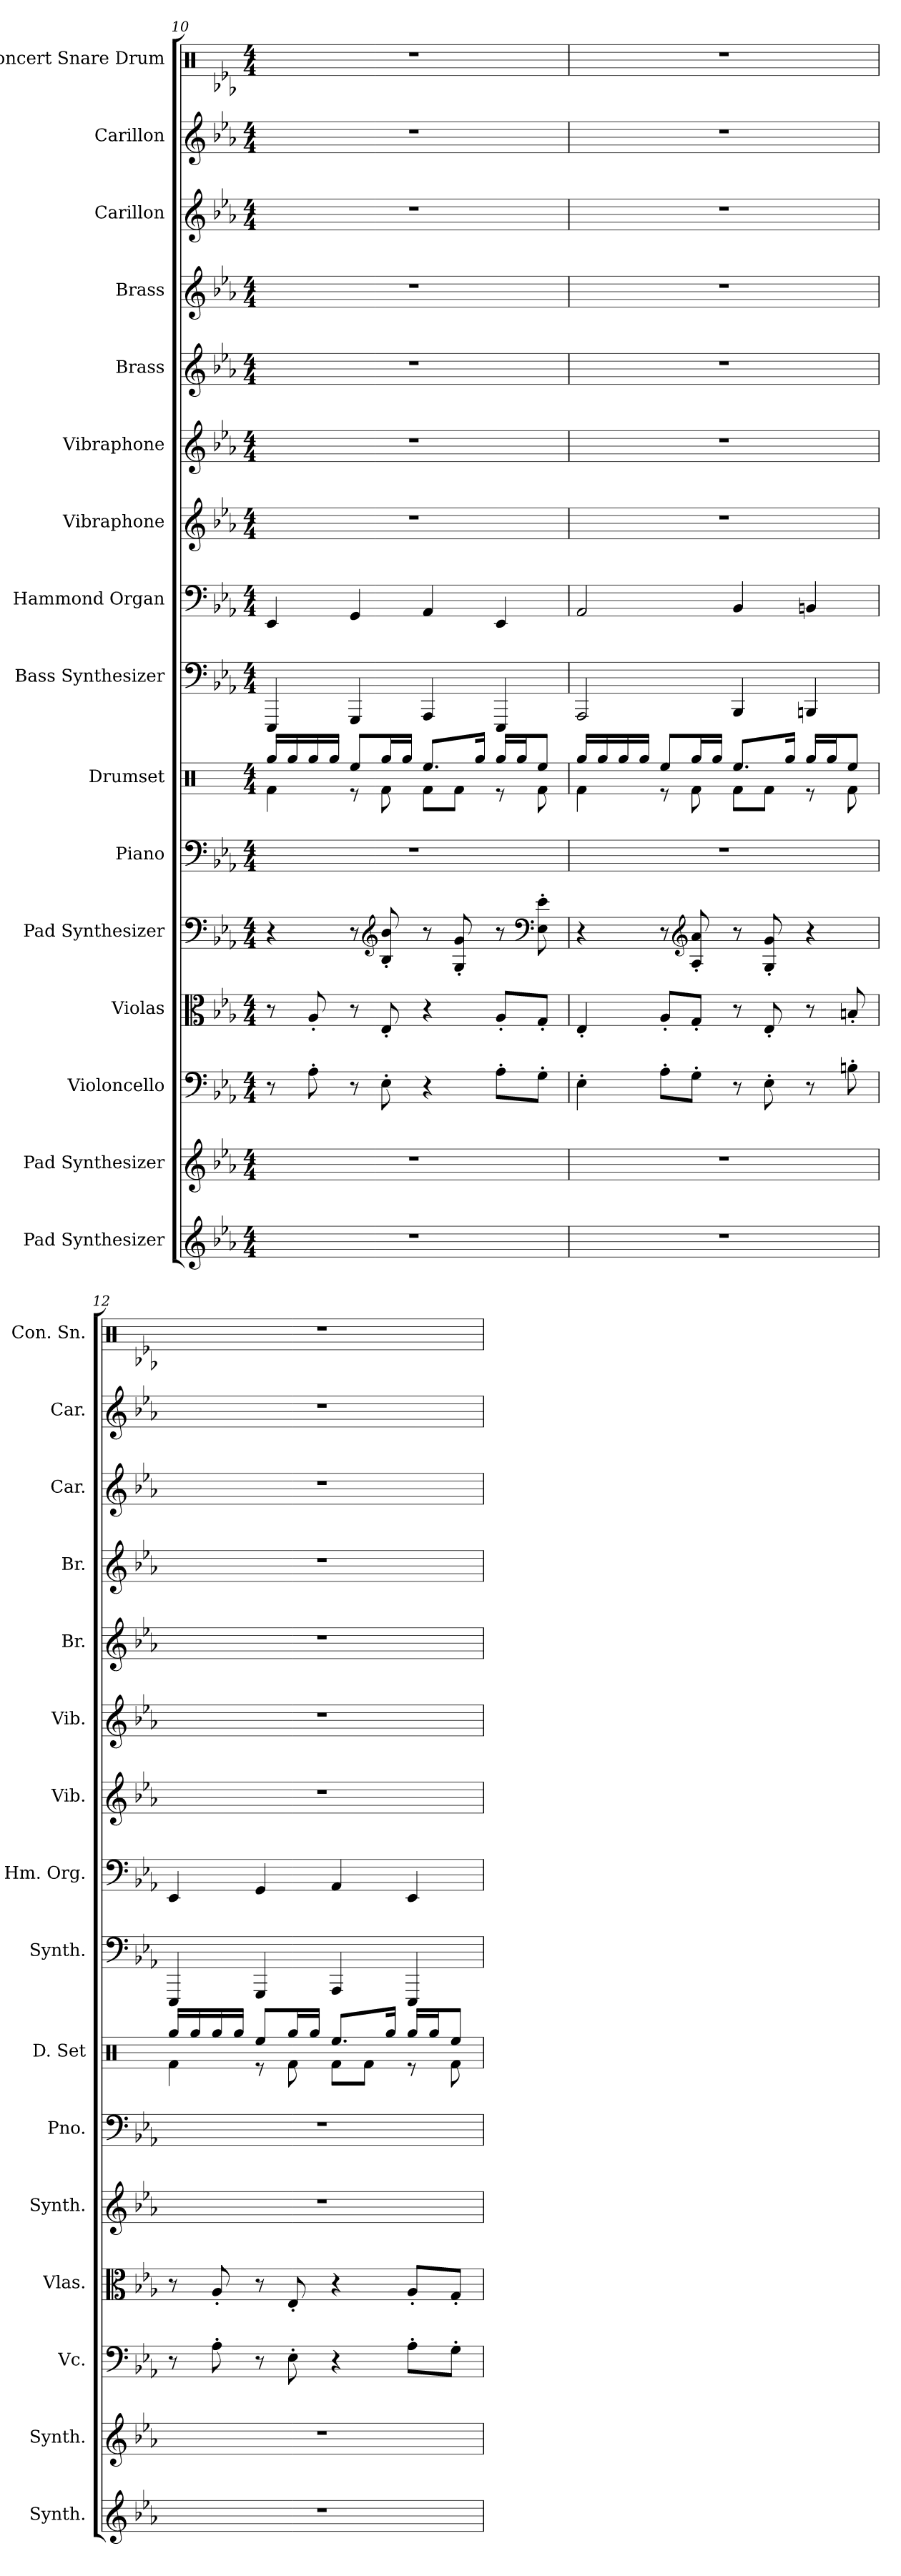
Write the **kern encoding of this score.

**kern	**kern	**kern	**kern	**kern	**kern	**kern	**kern	**kern	**kern	**kern	**kern	**kern	**kern	**kern	**kern
*part16	*part15	*part14	*part13	*part12	*part11	*part10	*part9	*part8	*part7	*part6	*part5	*part4	*part3	*part2	*part1
*staff16	*staff15	*staff14	*staff13	*staff12	*staff11	*staff10	*staff9	*staff8	*staff7	*staff6	*staff5	*staff4	*staff3	*staff2	*staff1
*I"Pad Synthesizer	*I"Pad Synthesizer	*I"Violoncello	*I"Violas	*I"Pad Synthesizer	*I"Piano	*I"Drumset	*I"Bass Synthesizer	*I"Hammond Organ	*I"Vibraphone	*I"Vibraphone	*I"Brass	*I"Brass	*I"Carillon	*I"Carillon	*I"Concert Snare Drum
*I'Synth.	*I'Synth.	*I'Vc.	*I'Vlas.	*I'Synth.	*I'Pno.	*I'D. Set	*I'Synth.	*I'Hm. Org.	*I'Vib.	*I'Vib.	*I'Br.	*I'Br.	*I'Car.	*I'Car.	*I'Con. Sn.
*clefG2	*clefG2	*clefF4	*clefC3	*clefF4	*clefF4	*clefX	*clefF4	*clefF4	*clefG2	*clefG2	*clefG2	*clefG2	*clefG2	*clefG2	*clefX
*k[b-e-a-]	*k[b-e-a-]	*k[b-e-a-]	*k[b-e-a-]	*k[b-e-a-]	*k[b-e-a-]	*k[]	*k[b-e-a-]	*k[b-e-a-]	*k[b-e-a-]	*k[b-e-a-]	*k[b-e-a-]	*k[b-e-a-]	*k[b-e-a-]	*k[b-e-a-]	*k[b-e-a-]
*M4/4	*M4/4	*M4/4	*M4/4	*M4/4	*M4/4	*M4/4	*M4/4	*M4/4	*M4/4	*M4/4	*M4/4	*M4/4	*M4/4	*M4/4	*M4/4
=10	=10	=10	=10	=10	=10	=10	=10	=10	=10	=10	=10	=10	=10	=10	=10
*	*	*	*	*	*	*^	*	*	*	*	*	*	*	*	*
1r	1r	8r	8r	4r	1r	16Rgg/LL	4Rf\	4EEE-/	4EE-/	1r	1r	1r	1r	1r	1r	1r
.	.	.	.	.	.	16Rgg/	.	.	.	.	.	.	.	.	.	.
.	.	8A-'\	8A-'/	.	.	16Rgg/	.	.	.	.	.	.	.	.	.	.
.	.	.	.	.	.	16Rgg/JJ	.	.	.	.	.	.	.	.	.	.
.	.	8r	8r	8r	.	8Ree/L	8r	4GGG/	4GG/	.	.	.	.	.	.	.
*	*	*	*	*clefG2	*	*	*	*	*	*	*	*	*	*	*	*
.	.	8E-'\	8E-'/	8B-/' 8b-/'	.	16Rgg/L	8Rf\	.	.	.	.	.	.	.	.	.
.	.	.	.	.	.	16Rgg/JJ	.	.	.	.	.	.	.	.	.	.
.	.	4r	4r	8r	.	8.Ree/L	8Rf\L	4AAA-/	4AA-/	.	.	.	.	.	.	.
.	.	.	.	8G/' 8g/'	.	.	8Rf\J	.	.	.	.	.	.	.	.	.
.	.	.	.	.	.	16Rgg/Jk	.	.	.	.	.	.	.	.	.	.
.	.	8A-'\L	8A-'/L	8r	.	16Rgg/LL	8r	4EEE-/	4EE-/	.	.	.	.	.	.	.
.	.	.	.	.	.	16Rgg/J	.	.	.	.	.	.	.	.	.	.
*	*	*	*	*clefF4	*	*	*	*	*	*	*	*	*	*	*	*
.	.	8G'\J	8G'/J	8E-\' 8e-\'	.	8Ree/J	8Rf\	.	.	.	.	.	.	.	.	.
!!LO:PB:g=z
=11	=11	=11	=11	=11	=11	=11	=11	=11	=11	=11	=11	=11	=11	=11	=11	=11
1r	1r	4E-'\	4E-'/	4r	1r	16Rgg/LL	4Rf\	2AAA-/	2AA-/	1r	1r	1r	1r	1r	1r	1r
.	.	.	.	.	.	16Rgg/	.	.	.	.	.	.	.	.	.	.
.	.	.	.	.	.	16Rgg/	.	.	.	.	.	.	.	.	.	.
.	.	.	.	.	.	16Rgg/JJ	.	.	.	.	.	.	.	.	.	.
.	.	8A-'\L	8A-'/L	8r	.	8Ree/L	8r	.	.	.	.	.	.	.	.	.
*	*	*	*	*clefG2	*	*	*	*	*	*	*	*	*	*	*	*
.	.	8G'\J	8G'/J	8A-/' 8a-/'	.	16Rgg/L	8Rf\	.	.	.	.	.	.	.	.	.
.	.	.	.	.	.	16Rgg/JJ	.	.	.	.	.	.	.	.	.	.
.	.	8r	8r	8r	.	8.Ree/L	8Rf\L	4BBB-/	4BB-/	.	.	.	.	.	.	.
.	.	8E-'\	8E-'/	8G/' 8g/'	.	.	8Rf\J	.	.	.	.	.	.	.	.	.
.	.	.	.	.	.	16Rgg/Jk	.	.	.	.	.	.	.	.	.	.
.	.	8r	8r	4r	.	16Rgg/LL	8r	4BBBn/	4BBn/	.	.	.	.	.	.	.
.	.	.	.	.	.	16Rgg/J	.	.	.	.	.	.	.	.	.	.
.	.	8Bn'\	8Bn'/	.	.	8Ree/J	8Rf\	.	.	.	.	.	.	.	.	.
=12	=12	=12	=12	=12	=12	=12	=12	=12	=12	=12	=12	=12	=12	=12	=12	=12
1r	1r	8r	8r	1r	1r	16Rgg/LL	4Rf\	4EEE-/	4EE-/	1r	1r	1r	1r	1r	1r	1r
.	.	.	.	.	.	16Rgg/	.	.	.	.	.	.	.	.	.	.
.	.	8A-'\	8A-'/	.	.	16Rgg/	.	.	.	.	.	.	.	.	.	.
.	.	.	.	.	.	16Rgg/JJ	.	.	.	.	.	.	.	.	.	.
.	.	8r	8r	.	.	8Ree/L	8r	4GGG/	4GG/	.	.	.	.	.	.	.
.	.	8E-'\	8E-'/	.	.	16Rgg/L	8Rf\	.	.	.	.	.	.	.	.	.
.	.	.	.	.	.	16Rgg/JJ	.	.	.	.	.	.	.	.	.	.
.	.	4r	4r	.	.	8.Ree/L	8Rf\L	4AAA-/	4AA-/	.	.	.	.	.	.	.
.	.	.	.	.	.	.	8Rf\J	.	.	.	.	.	.	.	.	.
.	.	.	.	.	.	16Rgg/Jk	.	.	.	.	.	.	.	.	.	.
.	.	8A-'\L	8A-'/L	.	.	16Rgg/LL	8r	4EEE-/	4EE-/	.	.	.	.	.	.	.
.	.	.	.	.	.	16Rgg/J	.	.	.	.	.	.	.	.	.	.
.	.	8G'\J	8G'/J	.	.	8Ree/J	8Rf\	.	.	.	.	.	.	.	.	.
*	*	*	*	*	*	*v	*v	*	*	*	*	*	*	*	*	*
=	=	=	=	=	=	=	=	=	=	=	=	=	=	=	=
*-	*-	*-	*-	*-	*-	*-	*-	*-	*-	*-	*-	*-	*-	*-	*-
